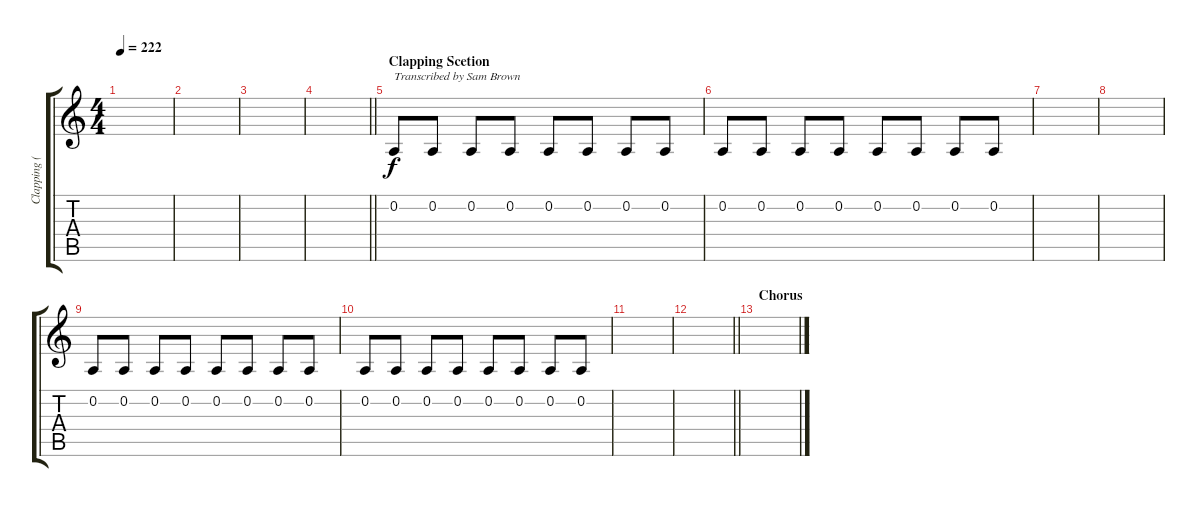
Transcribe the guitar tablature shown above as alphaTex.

\track ("Clapping (Left)" "Clapping (") {instrument gunshot}
\staff {score tabs}
\tuning (D4 A3 F3 C3 G2 D2) {hide}
\ts (4 4)
\tempo 222
\clef g2
\ks c
|
|
|
\barLineRight lightlight
|
\section ("" "Clapping Scetion")
0.2.8{txt "Transcribed by Sam Brown"} 0.2.8 0.2.8 0.2.8 0.2.8 0.2.8 0.2.8 0.2.8 |
0.2.8 0.2.8 0.2.8 0.2.8 0.2.8 0.2.8 0.2.8 0.2.8 |
|
|
0.2.8 0.2.8 0.2.8 0.2.8 0.2.8 0.2.8 0.2.8 0.2.8 |
0.2.8 0.2.8 0.2.8 0.2.8 0.2.8 0.2.8 0.2.8 0.2.8 |
|
\barLineRight lightlight
|
\section ("" "Chorus")
